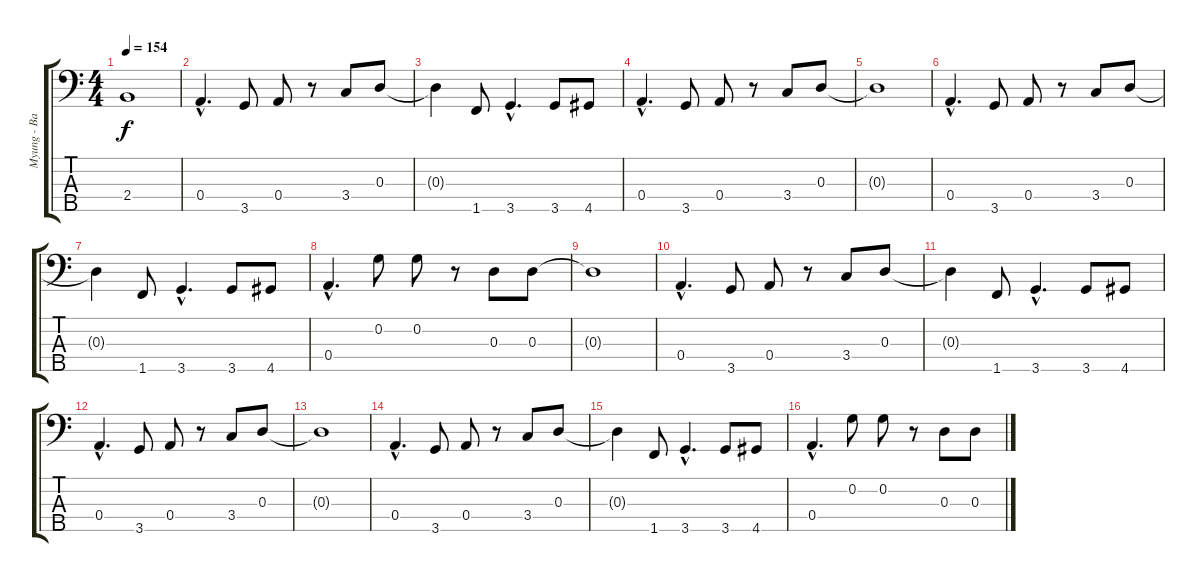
\track ("Myung - Bass" "Myung - Ba") {instrument electricbassfinger}
\staff {score tabs}
\tuning (B2 G2 D2 A1 E1) {hide}
\ts (4 4)
\tempo 154
\clef f4
\ks c
2.4{t}.1{dy f} |
0.4{hac}.4{d} 3.5.8 0.4.8 r.8 3.4.8 0.3.8 |
0.3{t}.4 1.5.8 3.5{hac}.4{d} 3.5.8 4.5.8 |
0.4{hac}.4{d} 3.5.8 0.4.8 r.8 3.4.8 0.3.8 |
0.3{t}.1 |
0.4{hac}.4{d} 3.5.8 0.4.8 r.8 3.4.8 0.3.8 |
0.3{t}.4 1.5.8 3.5{hac}.4{d} 3.5.8 4.5.8 |
0.4{hac}.4{d} 0.2.8 0.2.8 r.8 0.3.8 0.3.8 |
0.3{t}.1 |
0.4{hac}.4{d} 3.5.8 0.4.8 r.8 3.4.8 0.3.8 |
0.3{t}.4 1.5.8 3.5{hac}.4{d} 3.5.8 4.5.8 |
0.4{hac}.4{d} 3.5.8 0.4.8 r.8 3.4.8 0.3.8 |
0.3{t}.1 |
0.4{hac}.4{d} 3.5.8 0.4.8 r.8 3.4.8 0.3.8 |
0.3{t}.4 1.5.8 3.5{hac}.4{d} 3.5.8 4.5.8 |
0.4{hac}.4{d} 0.2.8 0.2.8 r.8 0.3.8 0.3.8
